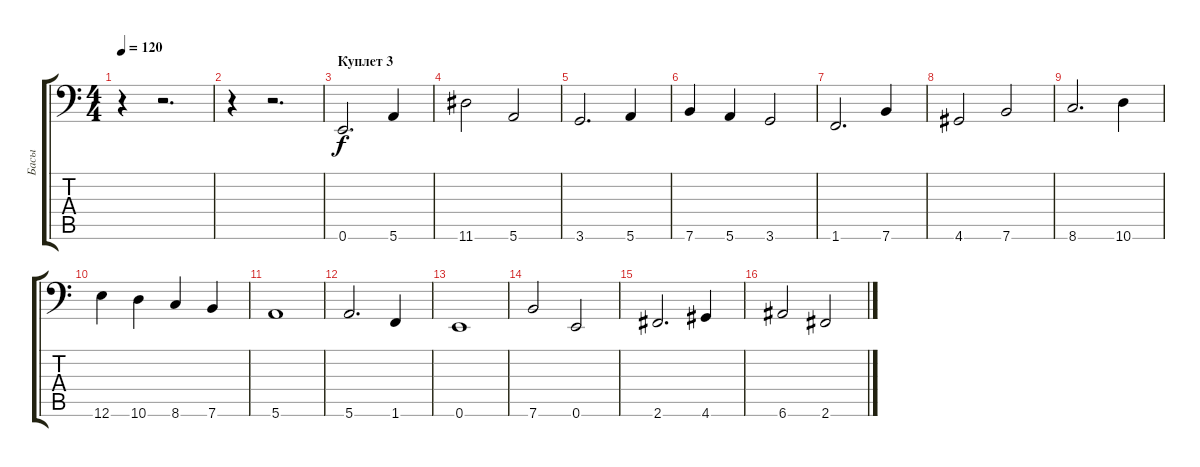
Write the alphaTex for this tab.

\track ("Басы" "Басы") {instrument tuba}
\staff {score tabs}
\tuning (E4 B3 G3 D3 A2 E2) {hide}
\ts (4 4)
\tempo 120
\clef f4
\ks c
r.4{dy f} r.2{d} |
r.4 r.2{d} |
\section ("" "Куплет 3")
0.6.2{d} 5.6.4 |
11.6.2 5.6.2 |
3.6.2{d} 5.6.4 |
7.6.4 5.6.4 3.6.2 |
1.6.2{d} 7.6.4 |
4.6.2 7.6.2 |
8.6.2{d} 10.6.4 |
12.6.4 10.6.4 8.6.4 7.6.4 |
5.6.1 |
5.6.2{d} 1.6.4 |
0.6.1 |
7.6.2 0.6.2 |
2.6.2{d} 4.6.4 |
6.6.2 2.6.2
